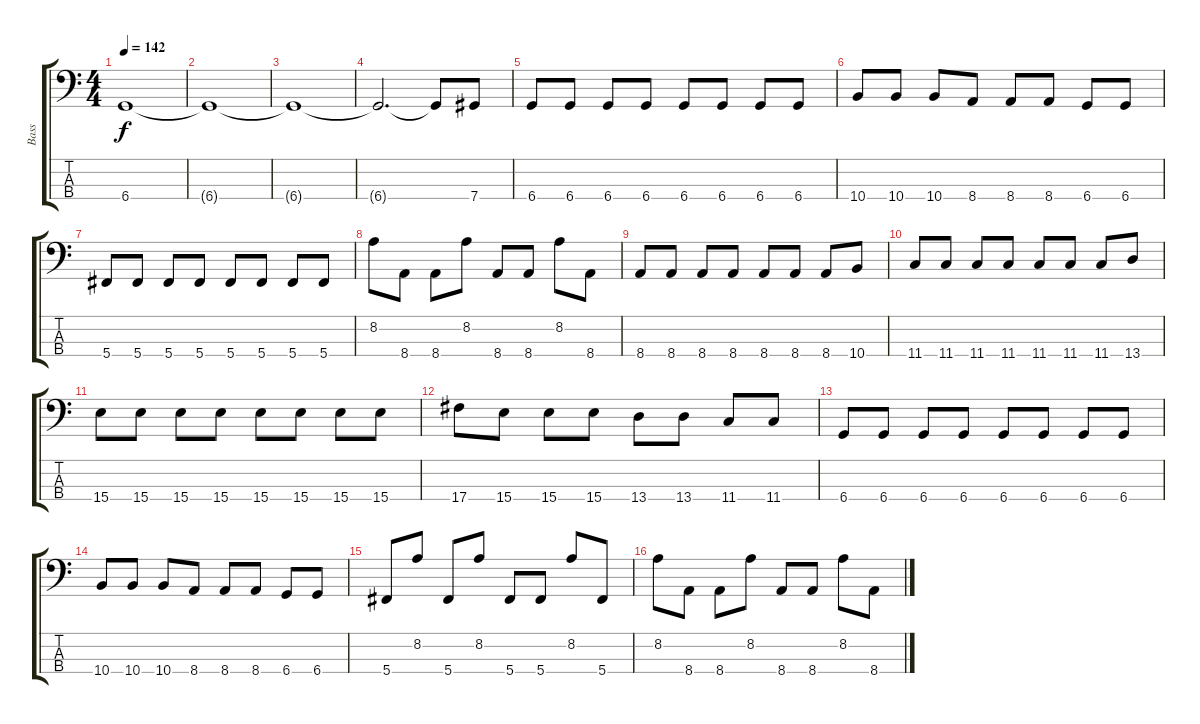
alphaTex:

\track ("Bass" "Bass") {instrument electricbasspick}
\staff {score tabs}
\tuning (Gb2 Db2 Ab1 Db1) {hide}
\ts (4 4)
\tempo 142
\clef f4
\ks c
6.4{t}.1{dy f} |
6.4{t}.1 |
6.4{t}.1 |
6.4{t}.2{d} 6.4{t}.8 7.4.8 |
6.4.8 6.4.8 6.4.8 6.4.8 6.4.8 6.4.8 6.4.8 6.4.8 |
10.4.8 10.4.8 10.4.8 8.4.8 8.4.8 8.4.8 6.4.8 6.4.8 |
5.4.8 5.4.8 5.4.8 5.4.8 5.4.8 5.4.8 5.4.8 5.4.8 |
8.2.8 8.4.8 8.4.8 8.2.8 8.4.8 8.4.8 8.2.8 8.4.8 |
8.4.8 8.4.8 8.4.8 8.4.8 8.4.8 8.4.8 8.4.8 10.4.8 |
11.4.8 11.4.8 11.4.8 11.4.8 11.4.8 11.4.8 11.4.8 13.4.8 |
15.4.8 15.4.8 15.4.8 15.4.8 15.4.8 15.4.8 15.4.8 15.4.8 |
17.4.8 15.4.8 15.4.8 15.4.8 13.4.8 13.4.8 11.4.8 11.4.8 |
6.4.8 6.4.8 6.4.8 6.4.8 6.4.8 6.4.8 6.4.8 6.4.8 |
10.4.8 10.4.8 10.4.8 8.4.8 8.4.8 8.4.8 6.4.8 6.4.8 |
5.4.8 8.2.8 5.4.8 8.2.8 5.4.8 5.4.8 8.2.8 5.4.8 |
8.2.8 8.4.8 8.4.8 8.2.8 8.4.8 8.4.8 8.2.8 8.4.8
